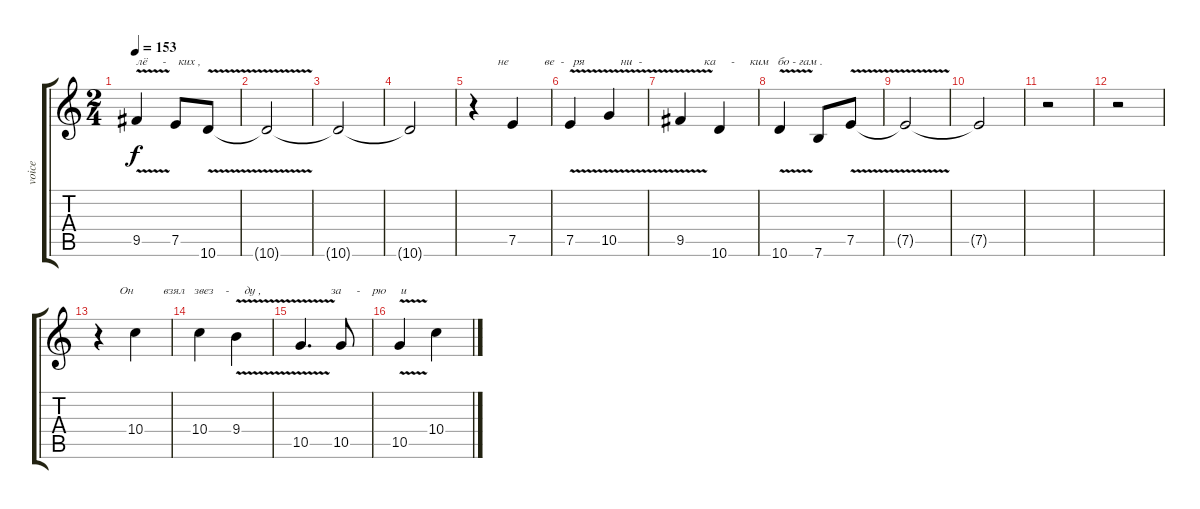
\track ("voice" "voice") {instrument synthbass1}
\staff {score tabs}
\tuning (E4 B3 G3 D3 A2 E2) {hide}
\ts (2 4)
\tempo 153
\clef g2
\ks c
9.5{v}.4{txt "лё     -    ких ," dy f} 7.5.8 10.6{v}.8 |
10.6{t}.2 |
10.6{t}.2 |
10.6{t}.2 |
r.4{txt "        не            ве  -   ря            ни  -"} 7.5.4 |
7.5{v}.4 10.5{v}.4 |
9.5{v}.4{txt "        ка     -     ким   бо - гам ."} 10.6.4 |
10.6{v}.4 7.6.8 7.5{v}.8 |
7.5{t}.2 |
7.5{t}.2 |
r.2 |
r.2 |
r.4{txt "       Он          взял   звез    -     ду ,"} 10.4.4 |
10.4.4 9.4{v}.4 |
10.5{v}.4{d txt "          за     -    рю     и"} 10.5.8 |
10.5{v}.4 10.4.4
